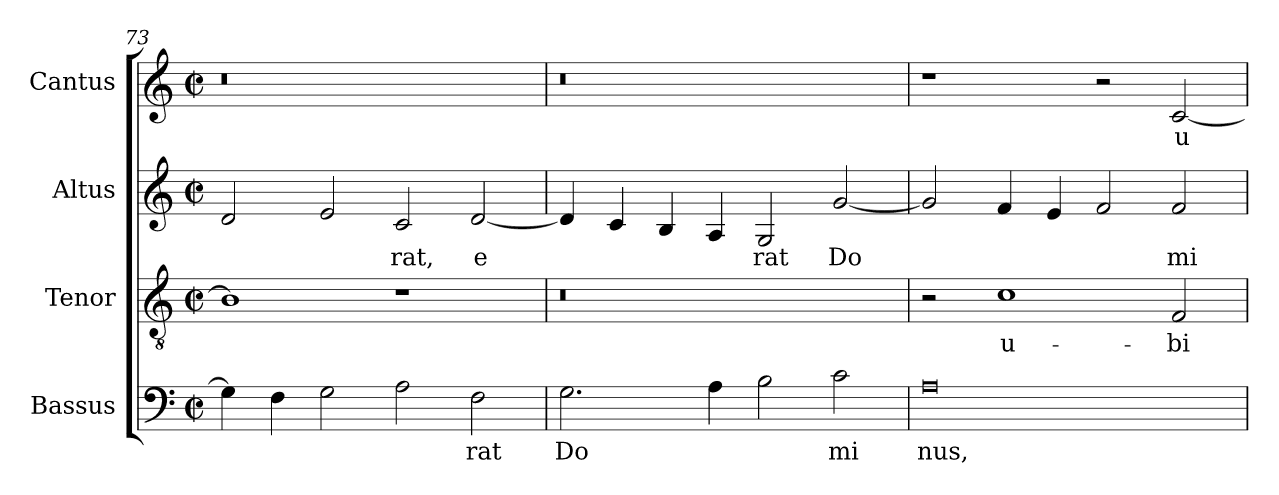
**kern	**text	**kern	**text	**kern	**text	**kern	**text
*part4	*part4	*part3	*part3	*part2	*part2	*part1	*part1
*staff4	*staff4	*staff3	*staff3	*staff2	*staff2	*staff1	*staff1
*I"Bassus	*	*I"Tenor	*	*I"Altus	*	*I"Cantus	*
*clefF4	*	*clefGv2	*	*clefG2	*	*clefG2	*
*M2/2	*	*M2/2	*	*M2/2	*	*M2/2	*
*met(c|)	*	*met(c|)	*	*met(c|)	*	*met(c|)	*
=73	=73	=73	=73	=73	=73	=73	=73
4G\]	.	1B]	.	2d/	.	0r	.
4F\	.	.	.	.	.	.	.
2G\	.	.	.	2e/	.	.	.
!	!	!	!	!	!LO:LY:b:cj	!	!
2A\	.	1r	.	2c/	rat,	.	.
!	!LO:LY:b:cj	!	!	!	!LO:LY:b:cj	!	!
2F\	rat	.	.	[<2d/	e	.	.
=74	=74	=74	=74	=74	=74	=74	=74
!	!LO:LY:b	!	!	!	!	!	!
2.G\	Do	0r	.	4d/]	.	0r	.
.	.	.	.	4c/	.	.	.
.	.	.	.	4B/	.	.	.
4A\	.	.	.	4A/	.	.	.
!	!	!	!	!	!LO:LY:b:cj	!	!
2B\	.	.	.	2G/	rat	.	.
!	!LO:LY:b:cj	!	!	!	!LO:LY:b	!	!
2c\	mi	.	.	[<2g/	Do	.	.
=75	=75	=75	=75	=75	=75	=75	=75
!	!LO:LY:b:cj	!	!	!	!	!	!
0A	nus,	2r	.	2g/]	.	1r	.
!	!	!	!LO:LY:b:cj	!	!	!	!
.	.	1c	u-	4f/	.	.	.
.	.	.	.	4e/	.	.	.
.	.	.	.	2f/	.	2r	.
!	!	!	!LO:LY:b:cj	!	!LO:LY:b:cj	!	!LO:LY:b:cj
.	.	2F/	-bi	2f/	mi	[>2c/	u
=	=	=	=	=	=	=	=
*-	*-	*-	*-	*-	*-	*-	*-
